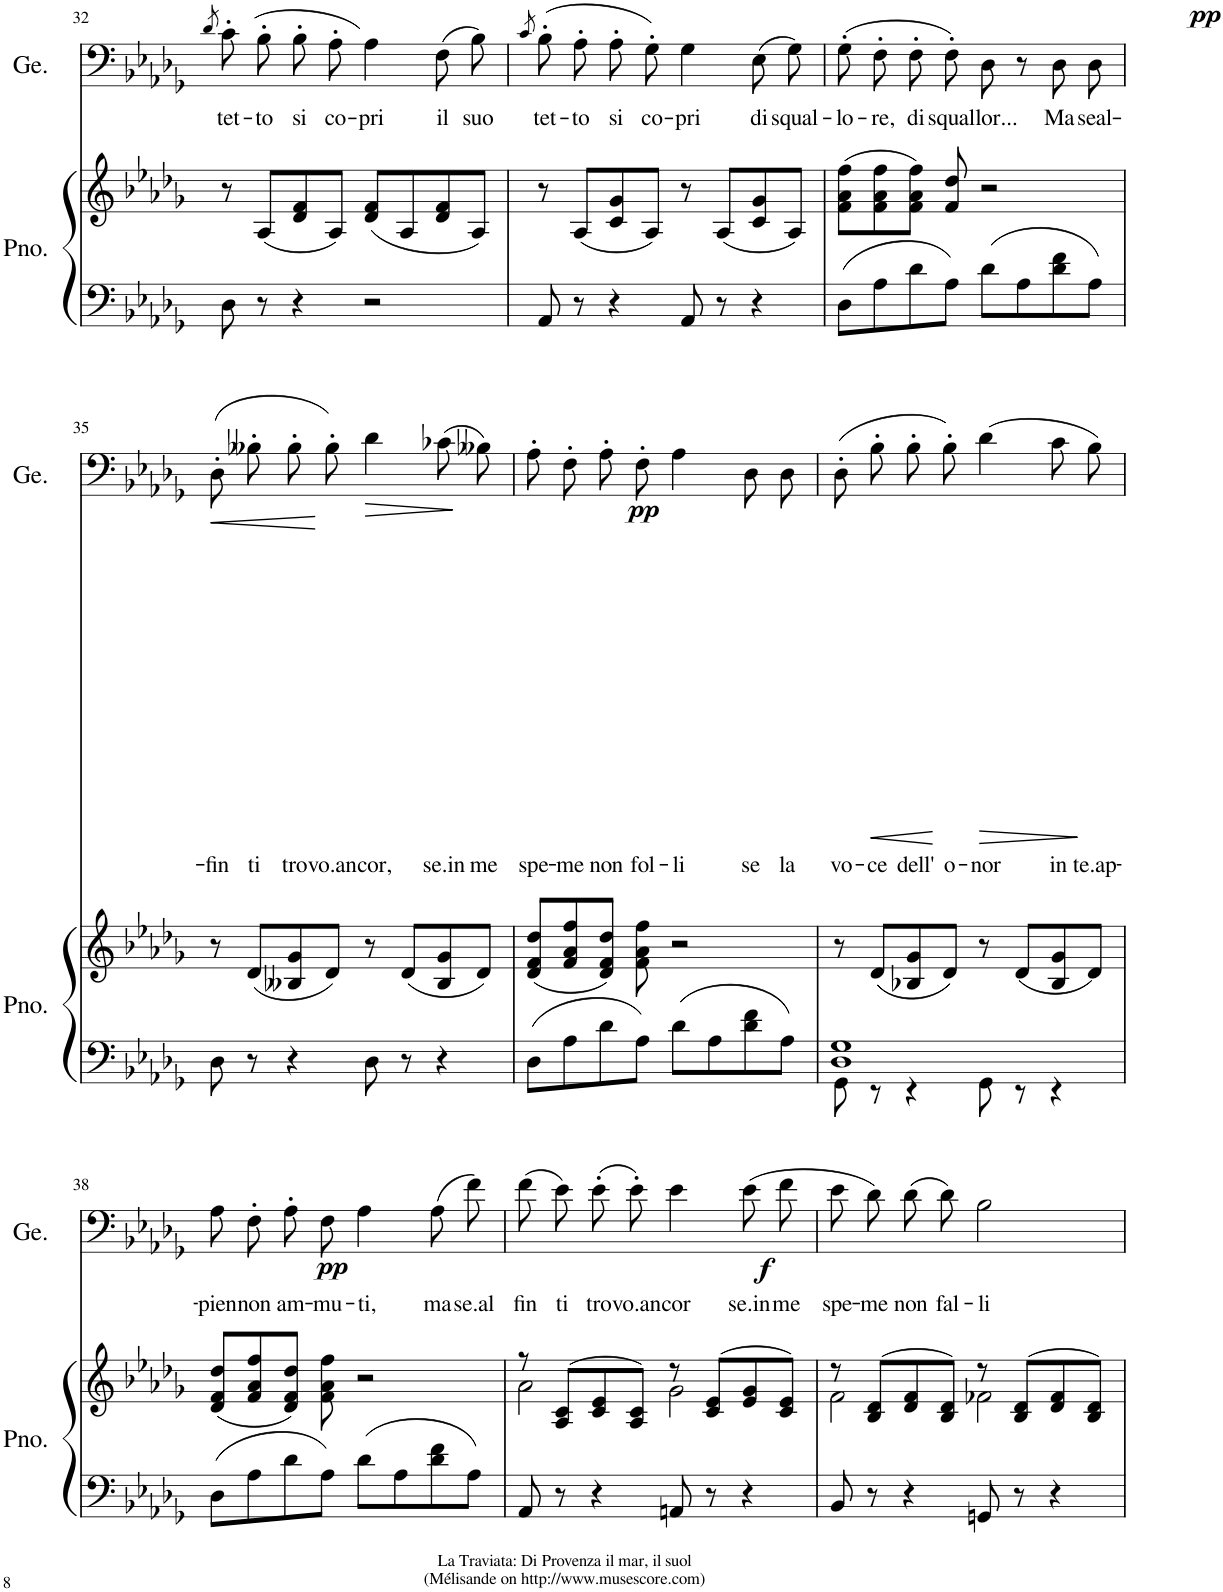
**kern	**kern	**kern	**text	**dynam
*part2	*part2	*part1	*part1	*part1
*staff3	*staff2	*staff1	*staff1	*staff1
*I"Piano	*	*I"Germont	*	*
*I'Pno.	*	*I'Ge.	*	*
!!LO:PB:g=z
*clefF4	*clefG2	*clefF4	*	*
*k[b-e-a-d-g-]	*k[b-e-a-d-g-]	*k[b-e-a-d-g-]	*	*
=32	=32	=32	=32	=32
.	.	8qd-/	.	.
!	!	!	!LO:LY:b	!
8D-\	8r	(8c'\	tet-	.
!	!	!	!LO:LY:b	!
8r	(8A-/L	8B-'\	-to	.
!	!	!	!LO:LY:b	!
4r	8d-/ 8f/	8B-'\	si	.
!	!	!	!LO:LY:b	!
.	8A-/J)	8A-'\)	co-	.
!	!	!	!LO:LY:b	!
2r	(8d-/ 8f/L	4A-\	-pri	.
.	8A-/	.	.	.
!	!	!	!LO:LY:b	!
.	8d-/ 8f/	(8F\	il	.
!	!	!	!LO:LY:b	!
.	8A-/J)	8B-\)	suo	.
=33	=33	=33	=33	=33
.	.	8qc/	.	.
!	!	!	!LO:LY:b	!
8AA-/	8r	(8B-'\	tet-	.
!	!	!	!LO:LY:b	!
8r	(8A-/L	8A-'\	-to	.
!	!	!	!LO:LY:b	!
4r	8c/ 8g-/	8A-'\	si	.
!	!	!	!LO:LY:b	!
.	8A-/J)	8G-'\)	co-	.
!	!	!	!LO:LY:b	!
8AA-/	8r	4G-\	-pri	.
8r	(8A-/L	.	.	.
!	!	!	!LO:LY:b	!LO:DY:b
4r	8c/ 8g-/	(8E-\	di	pp
!	!	!	!LO:LY:b	!
.	8A-/J)	8G-\)	squal-	.
=34	=34	=34	=34	=34
!	!	!	!LO:LY:b	!
8D-\L	(8f\ 8a-\ 8ff\L	(8G-'\	-lo-	.
!	!	!	!LO:LY:b	!
8A-\	8f\ 8a-\ 8ff\	8F'\	-re,	.
!	!	!	!LO:LY:b	!
8d-\	8f\ 8a-\ 8ff\J)	8F'\	di	.
!	!	!	!LO:LY:b	!
8A-\J	8f/ 8dd-/	8F'\)	squal-	.
!	!	!	!LO:LY:b	!
8d-\L	2r	8D-\	-lor...	.
8A-\	.	8r	.	.
!	!	!	!LO:LY:b	!
8d-\ 8f\	.	8D-\	Ma	.
!	!	!	!LO:LY:b	!
8A-\J	.	8D-\	seal-	.
!!LO:LB:g=z
=35	=35	=35	=35	=35
!	!	!	!LO:LY:b	!LO:HP:b
8D-\	8r	(8D-'\	-fin	<
!	!	!	!LO:LY:b	!
8r	(8d-/L	8B--X'\	ti	.
!	!	!	!LO:LY:b	!
4r	8B--X/ 8g-/	8B--'\	tro-	.
!	!	!	!LO:LY:b	!
.	8d-/J)	8B--'\)	-vo.an-	[
!	!	!	!LO:LY:b	!LO:HP:b
8D-\	8r	4d-\	-cor,	>
8r	(8d-/L	.	.	.
!	!	!	!LO:LY:b	!
4r	8B--/ 8g-/	(8c-X\	se.in	.
!	!	!	!LO:LY:b	!
.	8d-/J)	8B--X\)	me	.
.	.	.	.	]
=36	=36	=36	=36	=36
!	!	!	!LO:LY:b	!
8D-\L	(8d-/ 8f/ 8dd-/L	8A-'\	spe-	.
!	!	!	!LO:LY:b	!LO:DY:b
8A-\	8f/ 8a-/ 8ff/	8F'\	-me	pp
!	!	!	!LO:LY:b	!
8d-\	8d-/ 8f/ 8dd-/J)	8A-'\	non	.
!	!	!	!LO:LY:b	!
8A-\J	8f\ 8a-\ 8ff\	8F'\	fol-	.
!	!	!	!LO:LY:b	!
8d-\L	2r	4A-\	-li	.
8A-\	.	.	.	.
!	!	!	!LO:LY:b	!
8d-\ 8f\	.	8D-\	se	.
!	!	!	!LO:LY:b	!
8A-\J	.	8D-\	la	.
=37	=37	=37	=37	=37
*^	*	*	*	*
!	!	!	!	!LO:LY:b	!
1D- 1G-	8GG-\	8r	(8D-'\	vo-	.
!	!	!	!	!LO:LY:b	!LO:HP:b
.	8r	(8d-/L	8B-'\	-ce	<
!	!	!	!	!LO:LY:b	!
.	4r	8B-X/ 8g-/	8B-'\	dell'	.
!	!	!	!	!LO:LY:b	!
.	.	8d-/J)	8B-'\)	o-	[
!	!	!	!	!LO:LY:b	!LO:HP:b
.	8GG-\	8r	(4d-\	-nor	>
.	8r	(8d-/L	.	.	.
!	!	!	!	!LO:LY:b	!
.	4r	8B-/ 8g-/	8c\	in	.
!	!	!	!	!LO:LY:b	!
.	.	8d-/J)	8B-\)	te.ap-	]
*v	*v	*	*	*	*
!!LO:LB:g=z
=38	=38	=38	=38	=38
!	!	!	!LO:LY:b	!
8D-\L	(8d-/ 8f/ 8dd-/L	8A-\	-pien	.
!	!	!	!LO:LY:b	!LO:DY:b
8A-\	8f/ 8a-/ 8ff/	8F'\	non	pp
!	!	!	!LO:LY:b	!
8d-\	8d-/ 8f/ 8dd-/J)	8A-'\	am-	.
!	!	!	!LO:LY:b	!
8A-\J	8f\ 8a-\ 8ff\	8F\	-mu-	.
!	!	!	!LO:LY:b	!
8d-\L	2r	4A-\	-ti,	.
8A-\	.	.	.	.
!	!	!	!LO:LY:b	!LO:DY:b
8d-\ 8f\	.	(8A-\	ma	f
!	!	!	!LO:LY:b	!
8A-\J	.	8f\)	se.al	.
=39	=39	=39	=39	=39
*	*^	*	*	*
!	!	!	!	!LO:LY:b	!
8AA-/	8r	2a-\	(8f\	fin	.
!	!	!	!	!LO:LY:b	!
8r	(8A-/ 8c/L	.	8e-\)	ti	.
!	!	!	!	!LO:LY:b	!
4r	8c/ 8e-/	.	(8e-'\	tro-	.
!	!	!	!	!LO:LY:b	!
.	8A-/ 8c/J)	.	8e-'\)	-vo.an	.
!	!	!	!	!LO:LY:b	!
8AAn/	8r	2g-\	4e-\	cor	.
8r	(8c/ 8e-/L	.	.	.	.
!	!	!	!	!LO:LY:b	!
4r	8e-/ 8g-/	.	(8e-\	se.in	.
!	!	!	!	!LO:LY:b	!
.	8c/ 8e-/J)	.	8f\	me	.
=40	=40	=40	=40	=40	=40
!	!	!	!	!LO:LY:b	!
8BB-/	8r	2f\	8e-\	spe-	.
!	!	!	!	!LO:LY:b	!
8r	(8B-/ 8d-/L	.	8d-\)	-me	.
!	!	!	!	!LO:LY:b	!
4r	8d-/ 8f/	.	(8d-\	non	.
!	!	!	!	!LO:LY:b	!
.	8B-/ 8d-/J)	.	8d-\)	fal-	.
!	!	!	!	!LO:LY:b	!
8GGn/	8r	2f-X\	2B-\	-li	.
8r	(8B-/ 8d-/L	.	.	.	.
4r	8d-/ 8f-/	.	.	.	.
.	8B-/ 8d-/J)	.	.	.	.
*	*v	*v	*	*	*
=	=	=	=	=
*-	*-	*-	*-	*-
